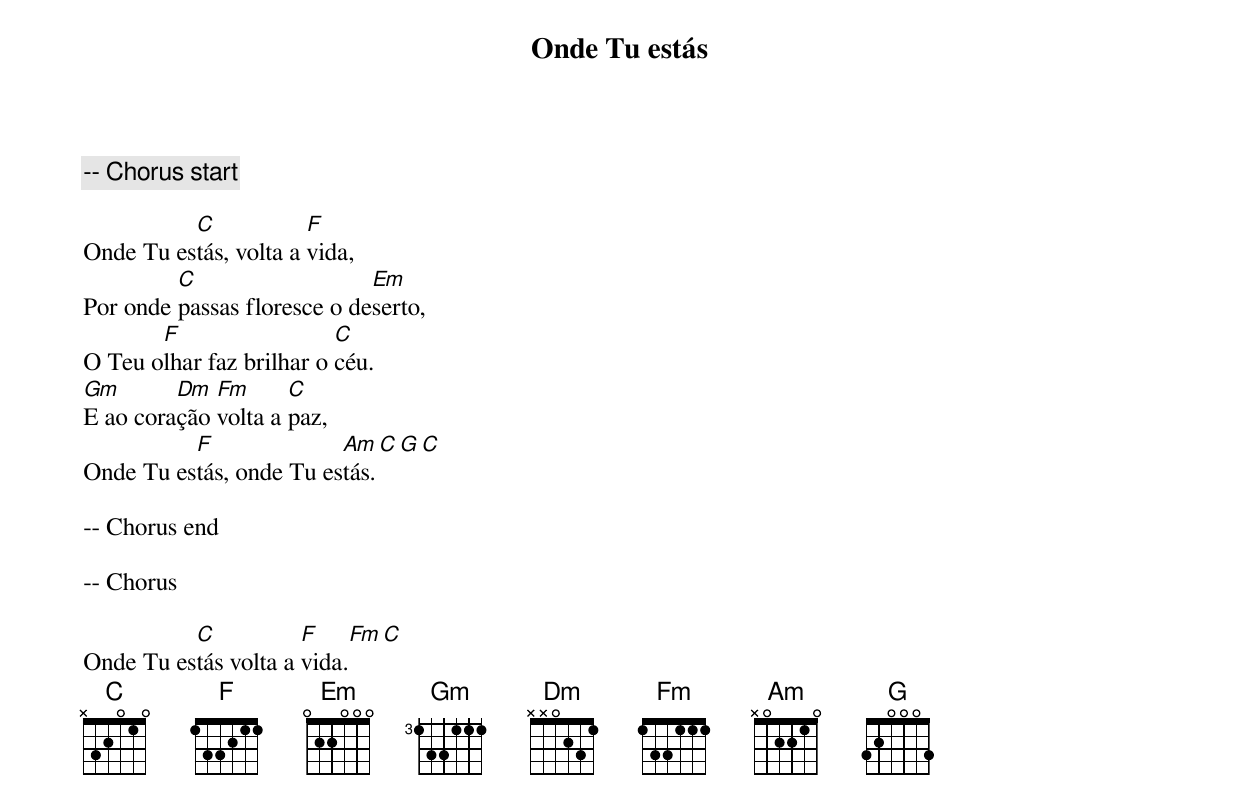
Onde Tu estás

-- Chorus start

          C            F
Onde Tu estás, volta a vida,
         C                   Em
Por onde passas floresce o deserto,
       F                  C
O Teu olhar faz brilhar o céu.
Gm       Dm  Fm      C
E ao coração volta a paz,
          F              Am   C G C
Onde Tu estás, onde Tu estás.

-- Chorus end

-- Chorus

          C           F    Fm C
Onde Tu estás volta a vida.
